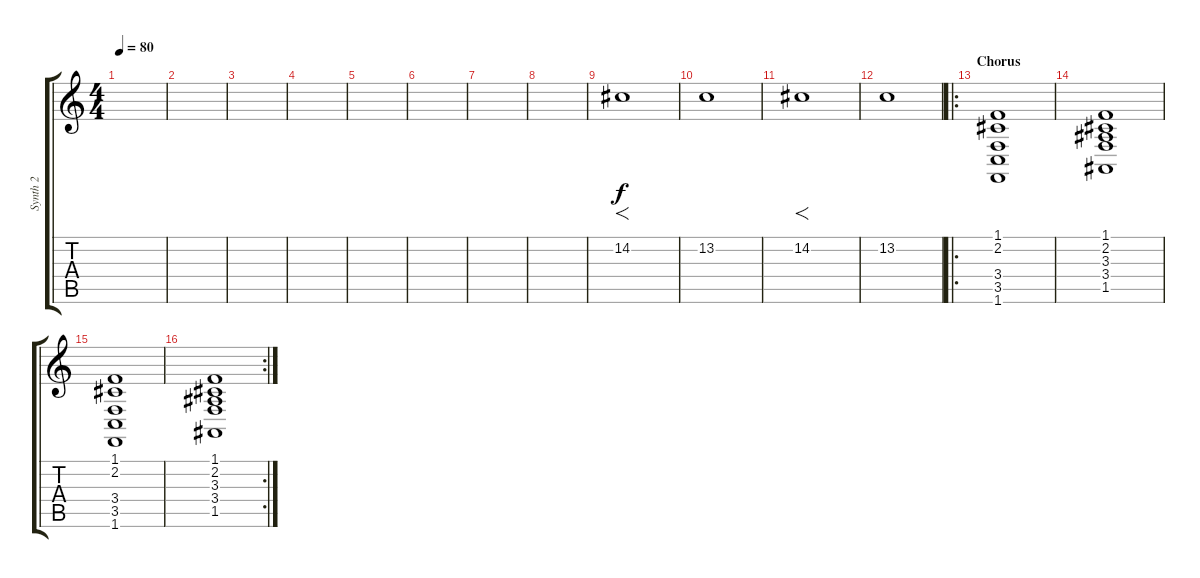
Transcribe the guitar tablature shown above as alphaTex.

\track ("Synth 2" "Synth 2") {instrument synthstrings1}
\staff {score tabs}
\tuning (E4 B3 G3 D3 A2 E2) {hide}
\ts (4 4)
\tempo 80
\clef g2
\ks c
|
|
|
|
|
|
|
|
14.2.1{f volume 13} |
13.2.1 |
14.2.1{f} |
13.2.1 |
\ro
\section ("" "Chorus")
(1.1 2.2 3.4 3.5 1.6).1 |
(1.1 2.2 3.3 3.4 1.5).1 |
(1.1 2.2 3.4 3.5 1.6).1 |
\rc 2
(1.1 2.2 3.3 3.4 1.5).1
